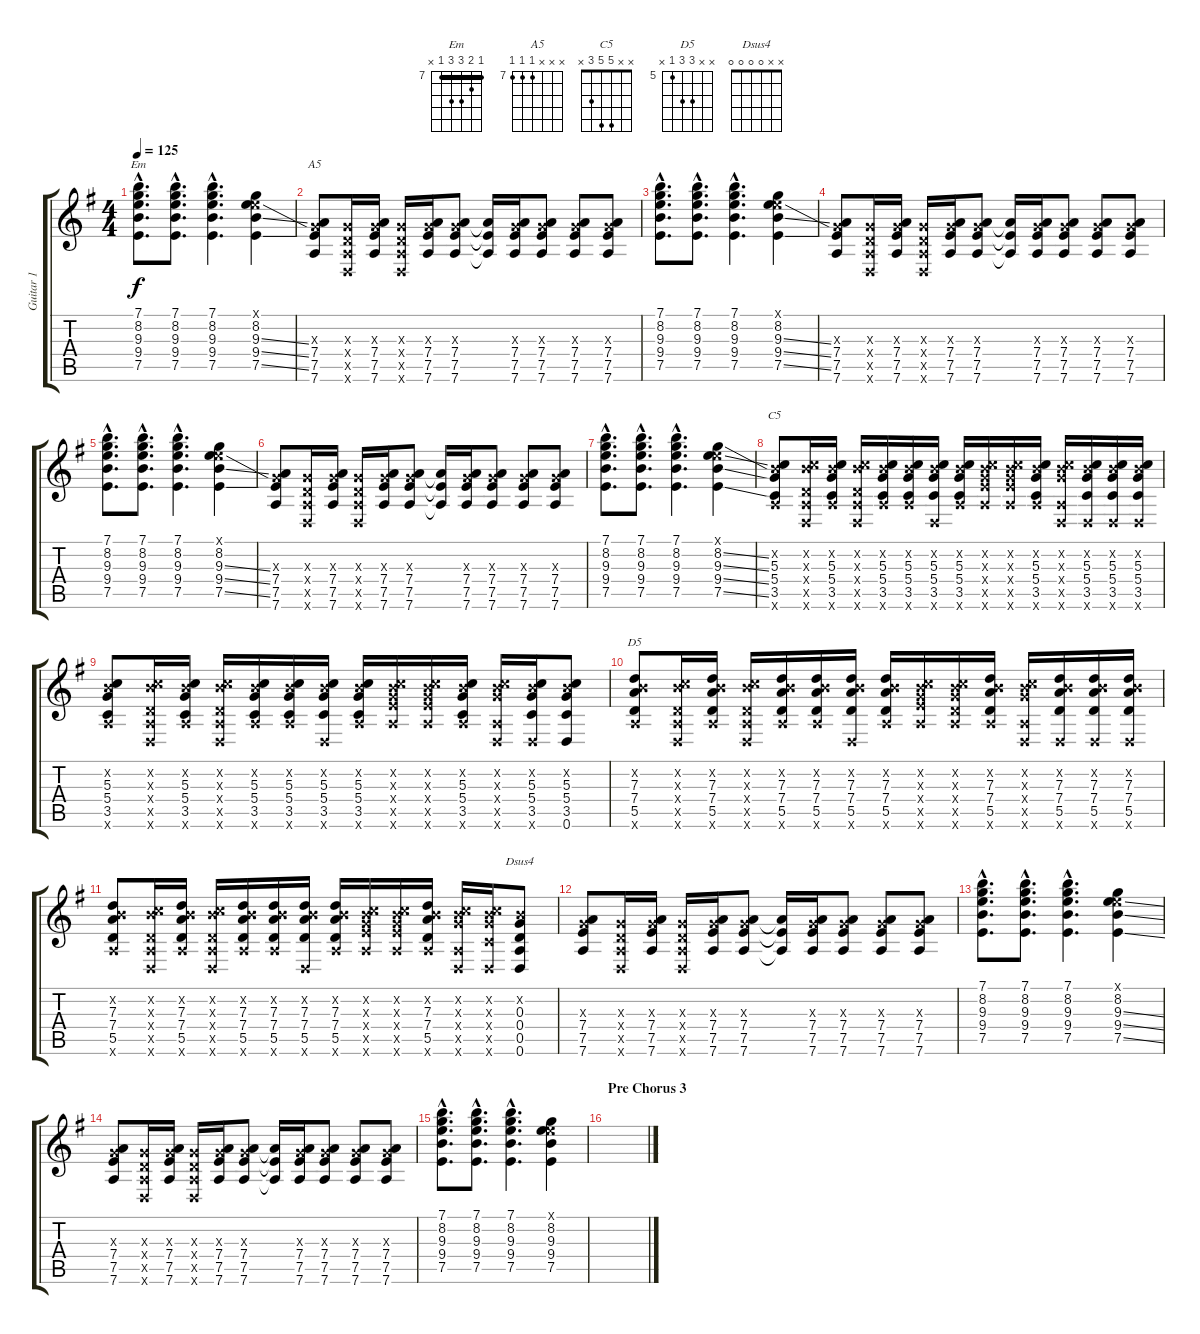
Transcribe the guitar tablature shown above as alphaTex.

\track ("Guitar 1" "Guitar 1") {instrument electricguitarclean}
\staff {score tabs}
\tuning (E4 B3 G3 D3 A2 D2) {hide}
\chord ("Em" 7 8 9 9 7 x) {firstfret 7 barre 7}
\chord ("A5" x x x 7 7 7) {firstfret 7}
\chord ("C5" x x 5 5 3 x)
\chord ("D5" x x 7 7 5 x) {firstfret 5}
\chord ("Dsus4" x x 0 0 0 0)
\ts (4 4)
\tempo 125
\clef g2
\ks eminor
(7.1{hac} 8.2{hac} 9.3{hac} 9.4{hac} 7.5{hac}).8{d ch "Em" dy f} (7.1{hac} 8.2{hac} 9.3{hac} 9.4{hac} 7.5{hac}).8{d} (7.1{hac} 8.2{hac} 9.3{hac} 9.4{hac} 7.5{hac}).4{d} (0.1{x} 8.2 9.3{ss} 9.4{ss} 7.5{ss}).4 |
(0.3{x} 7.4 7.5 7.6).8{ch "A5"} (0.3{x} 0.4{x} 0.5{x} 0.6{x}).16 (0.3{x} 7.4 7.5 7.6).16 (0.3{x} 0.4{x} 0.5{x} 0.6{x}).16 (0.3{x} 7.4 7.5 7.6).16 (0.3{x} 7.4 7.5 7.6).8 (7.4{t} 7.5{t} 7.6{t}).16 (0.3{x} 7.4 7.5 7.6).16 (0.3{x} 7.4 7.5 7.6).8 (0.3{x} 7.4 7.5 7.6).8 (0.3{x} 7.4 7.5 7.6).8 |
(7.1{hac} 8.2{hac} 9.3{hac} 9.4{hac} 7.5{hac}).8{d} (7.1{hac} 8.2{hac} 9.3{hac} 9.4{hac} 7.5{hac}).8{d} (7.1{hac} 8.2{hac} 9.3{hac} 9.4{hac} 7.5{hac}).4{d} (0.1{x} 8.2 9.3{ss} 9.4{ss} 7.5{ss}).4 |
(0.3{x} 7.4 7.5 7.6).8 (0.3{x} 0.4{x} 0.5{x} 0.6{x}).16 (0.3{x} 7.4 7.5 7.6).16 (0.3{x} 0.4{x} 0.5{x} 0.6{x}).16 (0.3{x} 7.4 7.5 7.6).16 (0.3{x} 7.4 7.5 7.6).8 (7.4{t} 7.5{t} 7.6{t}).16 (0.3{x} 7.4 7.5 7.6).16 (0.3{x} 7.4 7.5 7.6).8 (0.3{x} 7.4 7.5 7.6).8 (0.3{x} 7.4 7.5 7.6).8 |
(7.1{hac} 8.2{hac} 9.3{hac} 9.4{hac} 7.5{hac}).8{d} (7.1{hac} 8.2{hac} 9.3{hac} 9.4{hac} 7.5{hac}).8{d} (7.1{hac} 8.2{hac} 9.3{hac} 9.4{hac} 7.5{hac}).4{d} (0.1{x} 8.2 9.3{ss} 9.4{ss} 7.5{ss}).4 |
(0.3{x} 7.4 7.5 7.6).8 (0.3{x} 0.4{x} 0.5{x} 0.6{x}).16 (0.3{x} 7.4 7.5 7.6).16 (0.3{x} 0.4{x} 0.5{x} 0.6{x}).16 (0.3{x} 7.4 7.5 7.6).16 (0.3{x} 7.4 7.5 7.6).8 (7.4{t} 7.5{t} 7.6{t}).16 (0.3{x} 7.4 7.5 7.6).16 (0.3{x} 7.4 7.5 7.6).8 (0.3{x} 7.4 7.5 7.6).8 (0.3{x} 7.4 7.5 7.6).8 |
(7.1{hac} 8.2{hac} 9.3{hac} 9.4{hac} 7.5{hac}).8{d} (7.1{hac} 8.2{hac} 9.3{hac} 9.4{hac} 7.5{hac}).8{d} (7.1{hac} 8.2{hac} 9.3{hac} 9.4{hac} 7.5{hac}).4{d} (0.1{x} 8.2{ss} 9.3{ss} 9.4{ss} 7.5{ss}).4 |
(0.2{x} 5.3 5.4 3.5 7.6{x}).8{ch "C5"} (0.2{x} 5.3{x} 0.4{x} 0.5{x} 0.6{x}).16 (0.2{x} 5.3 5.4 3.5 7.6{x}).16 (0.2{x} 5.3{x} 0.4{x} 0.5{x} 0.6{x}).16 (0.2{x} 5.3 5.4 3.5 7.6{x}).16 (0.2{x} 5.3 5.4 3.5 7.6{x}).16 (0.2{x} 5.3 5.4 3.5 0.6{x}).16 (0.2{x} 5.3 5.4 3.5 7.6{x}).16 (0.2{x} 5.3{x} 5.4{x} 7.5{x} 7.6{x}).16 (0.2{x} 5.3{x} 5.4{x} 7.5{x} 7.6{x}).16 (0.2{x} 5.3 5.4 3.5 7.6{x}).16 (0.2{x} 5.3{x} 5.4{x} 0.5{x} 0.6{x}).16 (0.2{x} 5.3 5.4 3.5 0.6{x}).16 (0.2{x} 5.3 5.4 3.5 0.6{x}).16 (0.2{x} 5.3 5.4 3.5 0.6{x}).16 |
(0.2{x} 5.3 5.4 3.5 7.6{x}).8 (0.2{x} 5.3{x} 0.4{x} 0.5{x} 0.6{x}).16 (0.2{x} 5.3 5.4 3.5 7.6{x}).16 (0.2{x} 5.3{x} 0.4{x} 0.5{x} 0.6{x}).16 (0.2{x} 5.3 5.4 3.5 7.6{x}).16 (0.2{x} 5.3 5.4 3.5 7.6{x}).16 (0.2{x} 5.3 5.4 3.5 0.6{x}).16 (0.2{x} 5.3 5.4 3.5 7.6{x}).16 (0.2{x} 5.3{x} 5.4{x} 7.5{x} 7.6{x}).16 (0.2{x} 5.3{x} 5.4{x} 7.5{x} 7.6{x}).16 (0.2{x} 5.3 5.4 3.5 7.6{x}).16 (0.2{x} 5.3{x} 5.4{x} 0.5{x} 0.6{x}).16 (0.2{x} 5.3 5.4 3.5 0.6{x}).16 (0.2{x} 5.3 5.4 3.5 0.6).8 |
(0.2{x} 7.3 7.4 5.5 7.6{x}).8{ch "D5"} (0.2{x} 5.3{x} 0.4{x} 0.5{x} 0.6{x}).16 (0.2{x} 7.3 7.4 5.5 7.6{x}).16 (0.2{x} 5.3{x} 0.4{x} 0.5{x} 0.6{x}).16 (0.2{x} 7.3 7.4 5.5 7.6{x}).16 (0.2{x} 7.3 7.4 5.5 7.6{x}).16 (0.2{x} 7.3 7.4 5.5 0.6{x}).16 (0.2{x} 7.3 7.4 5.5 7.6{x}).16 (0.2{x} 5.3{x} 5.4{x} 7.5{x} 7.6{x}).16 (0.2{x} 5.3{x} 5.4{x} 5.5{x} 7.6{x}).16 (0.2{x} 7.3 7.4 5.5 7.6{x}).16 (0.2{x} 5.3{x} 5.4{x} 0.5{x} 0.6{x}).16 (0.2{x} 7.3 7.4 5.5 0.6{x}).16 (0.2{x} 7.3 7.4 5.5 0.6{x}).16 (0.2{x} 7.3 7.4 5.5 0.6{x}).16 |
(0.2{x} 7.3 7.4 5.5 7.6{x}).8 (0.2{x} 5.3{x} 0.4{x} 0.5{x} 0.6{x}).16 (0.2{x} 7.3 7.4 5.5 7.6{x}).16 (0.2{x} 5.3{x} 0.4{x} 0.5{x} 0.6{x}).16 (0.2{x} 7.3 7.4 5.5 7.6{x}).16 (0.2{x} 7.3 7.4 5.5 7.6{x}).16 (0.2{x} 7.3 7.4 5.5 0.6{x}).16 (0.2{x} 7.3 7.4 5.5 7.6{x}).16 (0.2{x} 5.3{x} 5.4{x} 7.5{x} 7.6{x}).16 (0.2{x} 5.3{x} 5.4{x} 7.5{x} 7.6{x}).16 (0.2{x} 7.3 7.4 5.5 7.6{x}).16 (0.2{x} 5.3{x} 5.4{x} 0.5{x} 0.6{x}).16 (0.2{x} 5.3{x} 5.4{x} 3.5{x} 0.6{x}).16 (0.2{x} 0.3 0.4 0.5 0.6).8{ch "Dsus4"} |
(0.3{x} 7.4 7.5 7.6).8 (0.3{x} 0.4{x} 0.5{x} 0.6{x}).16 (0.3{x} 7.4 7.5 7.6).16 (0.3{x} 0.4{x} 0.5{x} 0.6{x}).16 (0.3{x} 7.4 7.5 7.6).16 (0.3{x} 7.4 7.5 7.6).8 (7.4{t} 7.5{t} 7.6{t}).16 (0.3{x} 7.4 7.5 7.6).16 (0.3{x} 7.4 7.5 7.6).8 (0.3{x} 7.4 7.5 7.6).8 (0.3{x} 7.4 7.5 7.6).8 |
(7.1{hac} 8.2{hac} 9.3{hac} 9.4{hac} 7.5{hac}).8{d} (7.1{hac} 8.2{hac} 9.3{hac} 9.4{hac} 7.5{hac}).8{d} (7.1{hac} 8.2{hac} 9.3{hac} 9.4{hac} 7.5{hac}).4{d} (0.1{x} 8.2 9.3{ss} 9.4{ss} 7.5{ss}).4 |
(0.3{x} 7.4 7.5 7.6).8 (0.3{x} 0.4{x} 0.5{x} 0.6{x}).16 (0.3{x} 7.4 7.5 7.6).16 (0.3{x} 0.4{x} 0.5{x} 0.6{x}).16 (0.3{x} 7.4 7.5 7.6).16 (0.3{x} 7.4 7.5 7.6).8 (7.4{t} 7.5{t} 7.6{t}).16 (0.3{x} 7.4 7.5 7.6).16 (0.3{x} 7.4 7.5 7.6).8 (0.3{x} 7.4 7.5 7.6).8 (0.3{x} 7.4 7.5 7.6).8 |
(7.1{hac} 8.2{hac} 9.3{hac} 9.4{hac} 7.5{hac}).8{d} (7.1{hac} 8.2{hac} 9.3{hac} 9.4{hac} 7.5{hac}).8{d} (7.1{hac} 8.2{hac} 9.3{hac} 9.4{hac} 7.5{hac}).4{d} (0.1{x} 8.2 9.3 9.4 7.5).4 |
\section ("" "Pre Chorus 3")
